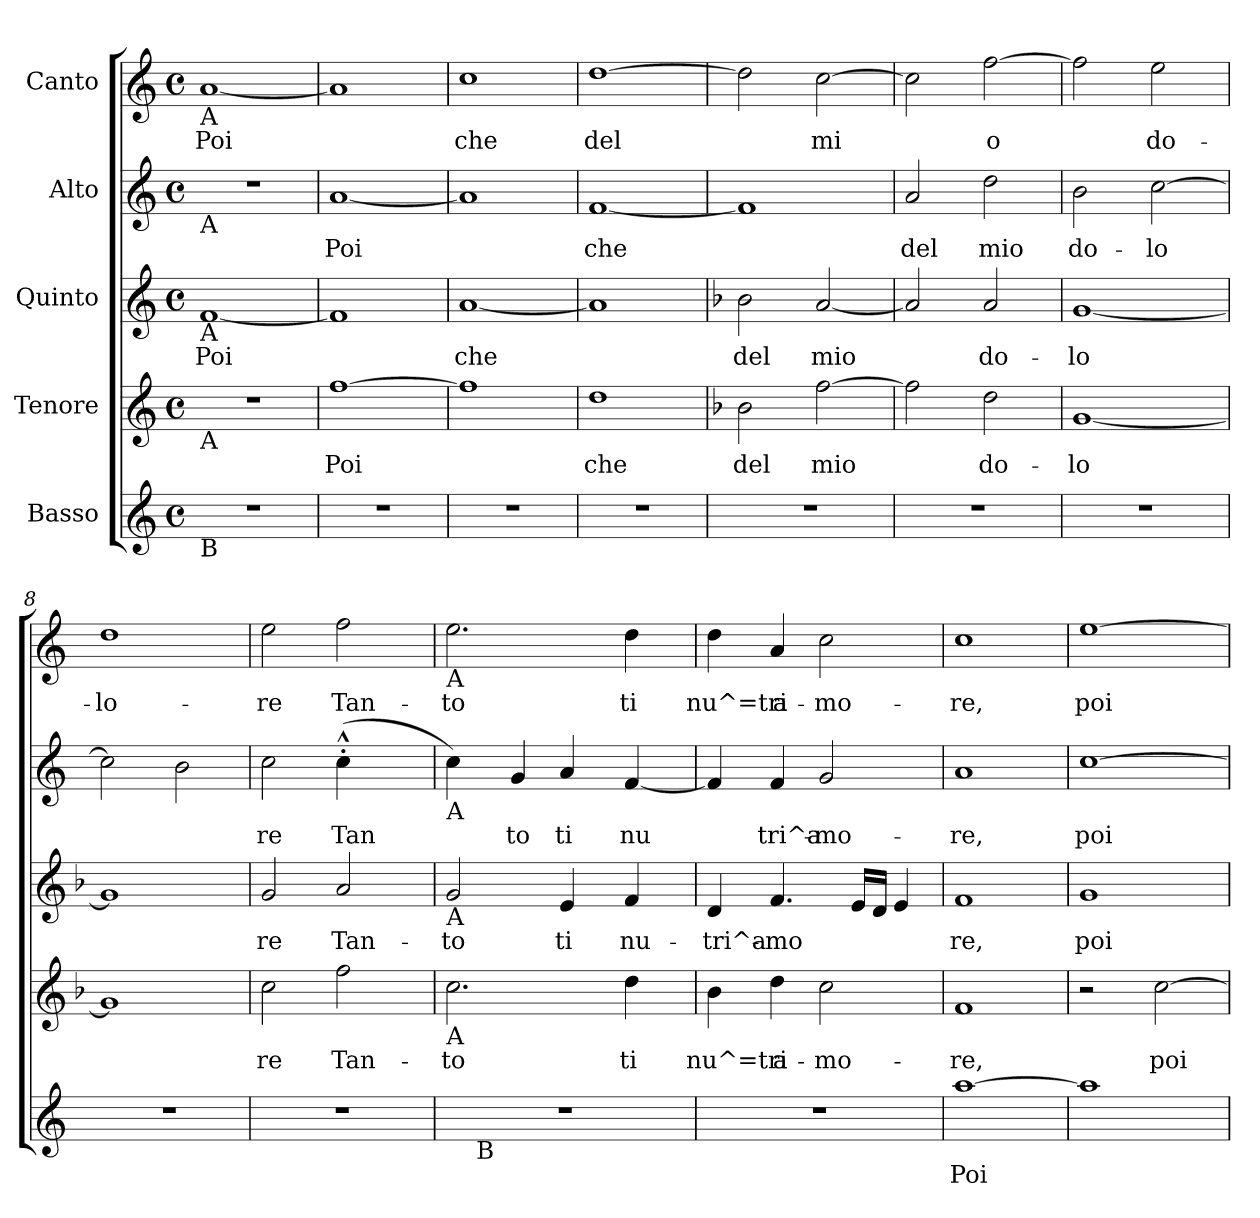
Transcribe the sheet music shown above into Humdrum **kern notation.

**kern	**text	**kern	**text	**kern	**text	**kern	**text	**kern	**text
*part5	*part5	*part4	*part4	*part3	*part3	*part2	*part2	*part1	*part1
*staff5	*staff5	*staff4	*staff4	*staff3	*staff3	*staff2	*staff2	*staff1	*staff1
*I"Basso	*	*I"Tenore	*	*I"Quinto	*	*I"Alto	*	*I"Canto	*
!!LO:PB:g=z
*stria5	*	*stria5	*	*stria5	*	*stria5	*	*stria5	*
*k[]	*	*k[]	*	*k[]	*	*k[]	*	*k[]	*
*C:	*	*C:	*	*C:	*	*C:	*	*C:	*
*M4/4	*	*M4/4	*	*M4/4	*	*M4/4	*	*M4/4	*
*met(c)	*	*met(c)	*	*met(c)	*	*met(c)	*	*met(c)	*
=1	=1	=1	=1	=1	=1	=1	=1	=1	=1
!	!	!	!	!	!	!	!	!LO:TX:b:t=A	!
!	!	!	!	!	!	!LO:TX:b:t=A	!	!	!
!	!	!	!	!LO:TX:b:t=A	!	!	!	!	!
!	!	!LO:TX:b:t=A	!	!	!	!	!	!	!
!LO:TX:b:t=B	!	!	!	!	!	!	!	!	!
!	!	!	!	!	!LO:LY:b:cj	!	!	!	!LO:LY:b:cj
1r	.	1r	.	[<1f	Poi	1r	.	[<1a	Poi
=2	=2	=2	=2	=2	=2	=2	=2	=2	=2
!	!	!	!LO:LY:b:cj	!	!LO:LY:b:cj	!	!LO:LY:b:cj	!	!LO:LY:b:cj
1r	.	[>1ff	Poi	1f]	.	[<1a	Poi	1a]	.
=3	=3	=3	=3	=3	=3	=3	=3	=3	=3
!	!	!	!LO:LY:b:cj	!	!LO:LY:b:cj	!	!LO:LY:b:cj	!	!LO:LY:b:cj
1r	.	1ff]	.	[<1a	che	1a]	.	1cc	che
=4	=4	=4	=4	=4	=4	=4	=4	=4	=4
!	!	!	!LO:LY:b:cj	!	!LO:LY:b:cj	!	!LO:LY:b:cj	!	!LO:LY:b:cj
1r	.	1dd	che	1a]	.	[<1f	che	[>1dd	del
=5	=5	=5	=5	=5	=5	=5	=5	=5	=5
*	*	*k[b-]	*	*k[b-]	*	*	*	*	*
*	*	*F:	*	*F:	*	*	*	*	*
!	!	!	!LO:LY:b:cj	!	!LO:LY:b:cj	!	!LO:LY:b:cj	!	!LO:LY:b:cj
1r	.	2b-\	del	2b-\	del	1f]	.	2dd\]	.
!	!	!	!LO:LY:b:cj	!	!LO:LY:b:cj	!	!	!	!LO:LY:b:cj
.	.	[>2ff\	mio	[<2a/	mio	.	.	[>2cc\	mi-
=6	=6	=6	=6	=6	=6	=6	=6	=6	=6
!	!	!	!LO:LY:b:cj	!	!LO:LY:b:cj	!	!LO:LY:b:cj	!	!LO:LY:b:cj
1r	.	2ff\]	.	2a/]	.	2a/	del	2cc\]	--
!	!	!	!LO:LY:b:cj	!	!LO:LY:b:cj	!	!LO:LY:b:cj	!	!LO:LY:b:cj
.	.	2dd\	do-	2a/	do-	2dd\	mio	[>2ff\	-o
=7	=7	=7	=7	=7	=7	=7	=7	=7	=7
!	!	!	!LO:LY:b:cj	!	!LO:LY:b:cj	!	!LO:LY:b:cj	!	!LO:LY:b:cj
1r	.	[<1g	-lo-	[<1g	-lo-	2b\	do-	2ff\]	.
!	!	!	!	!	!	!	!LO:LY:b:cj	!	!LO:LY:b:cj
.	.	.	.	.	.	[>2cc\	-lo-	2ee\	do-
=8	=8	=8	=8	=8	=8	=8	=8	=8	=8
!	!	!	!LO:LY:b:cj	!	!LO:LY:b:cj	!	!LO:LY:b:cj	!	!LO:LY:b:cj
1r	.	1g]	--	1g]	--	2cc\]	--	1dd	-lo-
!	!	!	!	!	!	!	!LO:LY:b:cj	!	!
.	.	.	.	.	.	2b\	--	.	.
=9	=9	=9	=9	=9	=9	=9	=9	=9	=9
!	!	!	!LO:LY:b:cj	!	!LO:LY:b:cj	!	!LO:LY:b:cj	!	!LO:LY:b:cj
1r	.	2cc\	-re	2g/	-re	2cc\	-re	2ee\	-re
!	!	!	!LO:LY:b:cj	!	!LO:LY:b:cj	!	!LO:LY:b:cj	!	!LO:LY:b:cj
.	.	2ff\	Tan-	2a/	Tan-	(>4cc^^<'<\	Tan-	2ff\	Tan-
.	.	.	.	.	.	4ryy	.	.	.
!!LO:LB:g=z
=10	=10	=10	=10	=10	=10	=10	=10	=10	=10
!	!	!	!	!	!	!	!	!LO:TX:b:t=A	!
!	!	!	!	!	!	!LO:TX:b:t=A	!	!	!
!	!	!	!	!LO:TX:b:t=A	!	!	!	!	!
!	!	!LO:TX:b:t=A	!	!	!	!	!	!	!
!	!	!	!LO:LY:b:cj	!	!LO:LY:b:cj	!	!LO:LY:b:cj	!	!LO:LY:b:cj
*^	*	*	*	*	*	*	*	*	*
1r	16..ryy	.	2.cc\	-to	2g/	-to	4cc\)	--	2.ee\	-to
!	!LO:TX:b:t=B	!	!	!	!	!	!	!	!	!
.	2ryy	.	.	.	.	.	.	.	.	.
!	!	!	!	!	!	!	!	!LO:LY:b:cj	!	!
.	.	.	.	.	.	.	4g/	-to	.	.
!	!	!	!	!	!	!LO:LY:b:cj	!	!LO:LY:b:cj	!	!
.	.	.	.	.	4e/	ti	4a/	ti	.	.
.	4ryy	.	.	.	.	.	.	.	.	.
!	!	!	!	!LO:LY:b:cj	!	!LO:LY:b:cj	!	!LO:LY:b:cj	!	!LO:LY:b:cj
.	.	.	4dd\	ti	4f/	nu-	[<4f/	nu-	4dd\	ti
.	8ryy	.	.	.	.	.	.	.	.	.
.	64ryy	.	.	.	.	.	.	.	.	.
=11	=11	=11	=11	=11	=11	=11	=11	=11	=11	=11
!	!	!	!	!LO:LY:b:cj	!	!LO:LY:b:cj	!	!LO:LY:b:cj	!	!LO:LY:b:cj
*v	*v	*	*	*	*	*	*	*	*	*
1r	.	4b-\	nu^=tri	4d/	-tri^a-	4f/]	--	4dd\	nu^=tri
!	!	!	!LO:LY:b:cj	!	!LO:LY:b:cj	!	!LO:LY:b:cj	!	!LO:LY:b:cj
.	.	4dd\	a-	4.f/	-mo-	4f/	-tri^a-	4a/	a-
!	!	!	!LO:LY:b:cj	!	!	!	!LO:LY:b:cj	!	!LO:LY:b:cj
.	.	2cc\	-mo-	.	.	2g/	-mo-	2cc\	-mo-
!	!	!	!	!	!LO:LY:b:cj	!	!	!	!
.	.	.	.	16e/L	--	.	.	.	.
!	!	!	!	!	!LO:LY:b:cj	!	!	!	!
.	.	.	.	16d/J	--	.	.	.	.
!	!	!	!	!	!LO:LY:b:cj	!	!	!	!
.	.	.	.	4e/	--	.	.	.	.
=12	=12	=12	=12	=12	=12	=12	=12	=12	=12
!	!LO:LY:b:cj	!	!LO:LY:b:cj	!	!LO:LY:b:cj	!	!LO:LY:b:cj	!	!LO:LY:b:cj
[>1aa	Poi	1f	-re,	1f	-re,	1a	-re,	1cc	-re,
=13	=13	=13	=13	=13	=13	=13	=13	=13	=13
!	!LO:LY:b:cj	!	!	!	!LO:LY:b:cj	!	!LO:LY:b:cj	!	!LO:LY:b:cj
1aa]	.	2r	.	1g	poi	[>1cc	poi	[>1ee	poi
!	!	!	!LO:LY:b:cj	!	!	!	!	!	!
.	.	[>2cc\	poi	.	.	.	.	.	.
=	=	=	=	=	=	=	=	=	=
*-	*-	*-	*-	*-	*-	*-	*-	*-	*-
